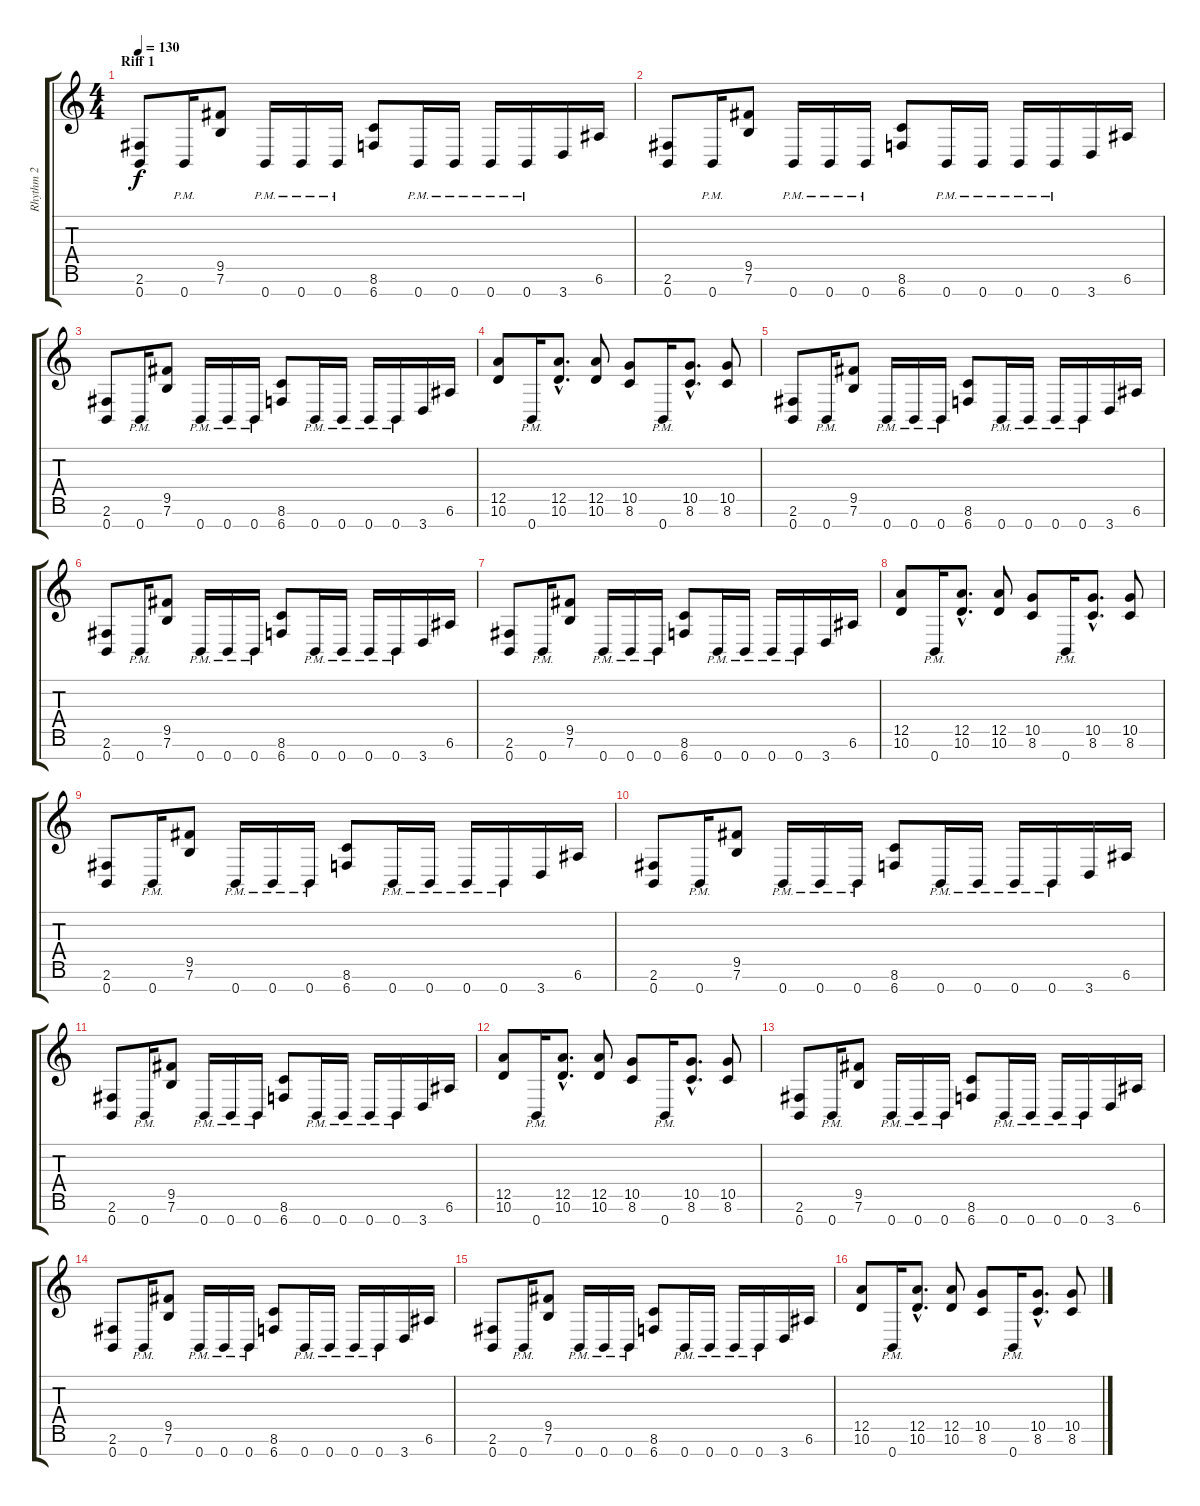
\track ("Rhythm 2" "Rhythm 2") {instrument overdrivenguitar}
\staff {score tabs}
\tuning (E4 B3 G3 D3 A2 E2 B1) {hide}
\ts (4 4)
\section ("" "Riff 1")
\tempo 130
\clef g2
\ks c
(2.6 0.7).8{dy f instrument overdrivenguitar} 0.7{pm}.16 (9.5 7.6).8 0.7{pm}.16 0.7{pm}.16 0.7{pm}.16 (8.6 6.7).8 0.7{pm}.16 0.7{pm}.16 0.7{pm}.16 0.7{pm}.16 3.7.16 6.6.16 |
(2.6 0.7).8 0.7{pm}.16 (9.5 7.6).8 0.7{pm}.16 0.7{pm}.16 0.7{pm}.16 (8.6 6.7).8 0.7{pm}.16 0.7{pm}.16 0.7{pm}.16 0.7{pm}.16 3.7.16 6.6.16 |
(2.6 0.7).8 0.7{pm}.16 (9.5 7.6).8 0.7{pm}.16 0.7{pm}.16 0.7{pm}.16 (8.6 6.7).8 0.7{pm}.16 0.7{pm}.16 0.7{pm}.16 0.7{pm}.16 3.7.16 6.6.16 |
(12.5 10.6).8 0.7{pm}.16 (12.5{hac} 10.6{hac}).8{d} (12.5 10.6).8 (10.5 8.6).8 0.7{pm}.16 (10.5{hac} 8.6{hac}).8{d} (10.5 8.6).8 |
(2.6 0.7).8 0.7{pm}.16 (9.5 7.6).8 0.7{pm}.16 0.7{pm}.16 0.7{pm}.16 (8.6 6.7).8 0.7{pm}.16 0.7{pm}.16 0.7{pm}.16 0.7{pm}.16 3.7.16 6.6.16 |
(2.6 0.7).8 0.7{pm}.16 (9.5 7.6).8 0.7{pm}.16 0.7{pm}.16 0.7{pm}.16 (8.6 6.7).8 0.7{pm}.16 0.7{pm}.16 0.7{pm}.16 0.7{pm}.16 3.7.16 6.6.16 |
(2.6 0.7).8 0.7{pm}.16 (9.5 7.6).8 0.7{pm}.16 0.7{pm}.16 0.7{pm}.16 (8.6 6.7).8 0.7{pm}.16 0.7{pm}.16 0.7{pm}.16 0.7{pm}.16 3.7.16 6.6.16 |
(12.5 10.6).8 0.7{pm}.16 (12.5{hac} 10.6{hac}).8{d} (12.5 10.6).8 (10.5 8.6).8 0.7{pm}.16 (10.5{hac} 8.6{hac}).8{d} (10.5 8.6).8 |
(2.6 0.7).8 0.7{pm}.16 (9.5 7.6).8 0.7{pm}.16 0.7{pm}.16 0.7{pm}.16 (8.6 6.7).8 0.7{pm}.16 0.7{pm}.16 0.7{pm}.16 0.7{pm}.16 3.7.16 6.6.16 |
(2.6 0.7).8 0.7{pm}.16 (9.5 7.6).8 0.7{pm}.16 0.7{pm}.16 0.7{pm}.16 (8.6 6.7).8 0.7{pm}.16 0.7{pm}.16 0.7{pm}.16 0.7{pm}.16 3.7.16 6.6.16 |
(2.6 0.7).8 0.7{pm}.16 (9.5 7.6).8 0.7{pm}.16 0.7{pm}.16 0.7{pm}.16 (8.6 6.7).8 0.7{pm}.16 0.7{pm}.16 0.7{pm}.16 0.7{pm}.16 3.7.16 6.6.16 |
(12.5 10.6).8 0.7{pm}.16 (12.5{hac} 10.6{hac}).8{d} (12.5 10.6).8 (10.5 8.6).8 0.7{pm}.16 (10.5{hac} 8.6{hac}).8{d} (10.5 8.6).8 |
(2.6 0.7).8 0.7{pm}.16 (9.5 7.6).8 0.7{pm}.16 0.7{pm}.16 0.7{pm}.16 (8.6 6.7).8 0.7{pm}.16 0.7{pm}.16 0.7{pm}.16 0.7{pm}.16 3.7.16 6.6.16 |
(2.6 0.7).8 0.7{pm}.16 (9.5 7.6).8 0.7{pm}.16 0.7{pm}.16 0.7{pm}.16 (8.6 6.7).8 0.7{pm}.16 0.7{pm}.16 0.7{pm}.16 0.7{pm}.16 3.7.16 6.6.16 |
(2.6 0.7).8 0.7{pm}.16 (9.5 7.6).8 0.7{pm}.16 0.7{pm}.16 0.7{pm}.16 (8.6 6.7).8 0.7{pm}.16 0.7{pm}.16 0.7{pm}.16 0.7{pm}.16 3.7.16 6.6.16 |
(12.5 10.6).8 0.7{pm}.16 (12.5{hac} 10.6{hac}).8{d} (12.5 10.6).8 (10.5 8.6).8 0.7{pm}.16 (10.5{hac} 8.6{hac}).8{d} (10.5 8.6).8
